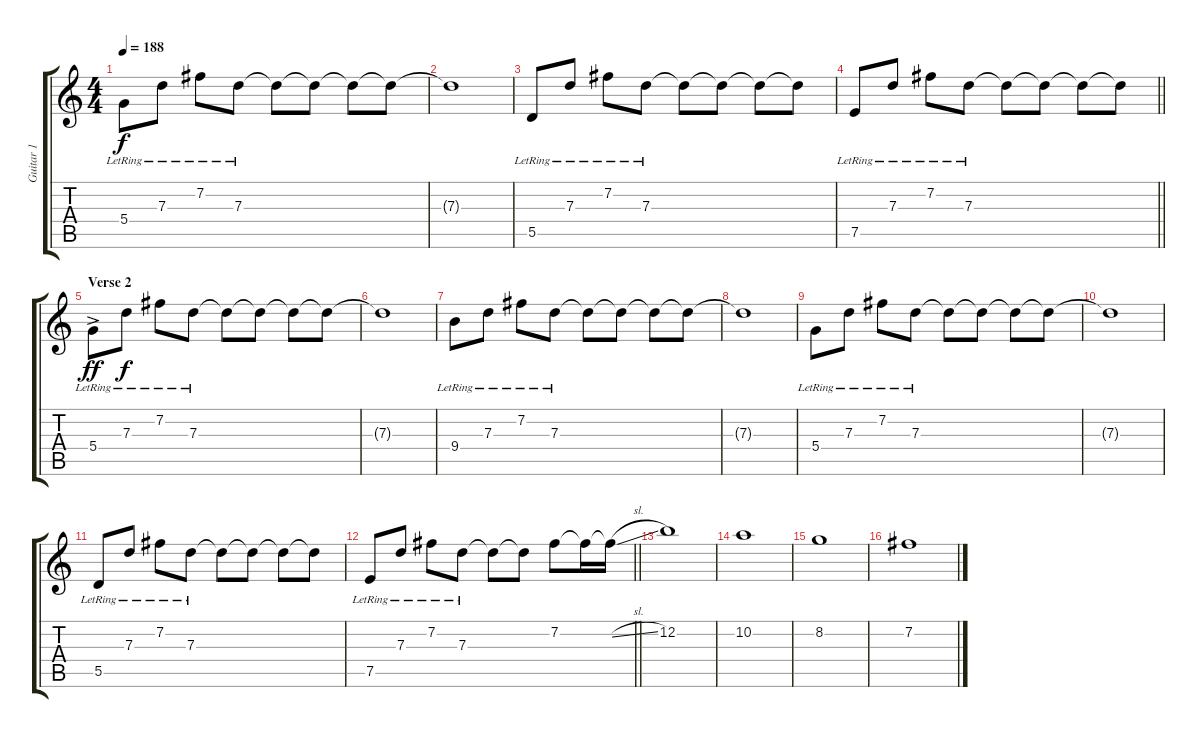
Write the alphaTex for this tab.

\track ("Guitar 1" "Guitar 1") {instrument electricguitarclean}
\staff {score tabs}
\tuning (E4 B3 G3 D3 A2 E2) {hide}
\ts (4 4)
\tempo 188
\clef g2
\ks c
5.4{lr}.8{dy f} 7.3{lr}.8 7.2{lr}.8 7.3{lr}.8 7.3{t}.8 7.3{t}.8 7.3{t}.8 7.3{t}.8 |
7.3{t}.1 |
5.5{lr}.8 7.3{lr}.8 7.2{lr}.8 7.3{lr}.8 7.3{t}.8 7.3{t}.8 7.3{t}.8 7.3{t}.8 |
\barLineRight lightlight
7.5{lr}.8 7.3{lr}.8 7.2{lr}.8 7.3{lr}.8 7.3{t}.8 7.3{t}.8 7.3{t}.8 7.3{t}.8 |
\section ("" "Verse 2")
5.4{ac lr}.8{dy ff instrument electricguitarclean} 7.3{lr}.8{dy f} 7.2{lr}.8 7.3{lr}.8 7.3{t}.8 7.3{t}.8 7.3{t}.8 7.3{t}.8 |
7.3{t}.1 |
9.4{lr}.8 7.3{lr}.8 7.2{lr}.8 7.3{lr}.8 7.3{t}.8 7.3{t}.8 7.3{t}.8 7.3{t}.8 |
7.3{t}.1 |
5.4{lr}.8 7.3{lr}.8 7.2{lr}.8 7.3{lr}.8 7.3{t}.8 7.3{t}.8 7.3{t}.8 7.3{t}.8 |
7.3{t}.1 |
5.5{lr}.8 7.3{lr}.8 7.2{lr}.8 7.3{lr}.8 7.3{t}.8 7.3{t}.8 7.3{t}.8 7.3{t}.8 |
\barLineRight lightlight
7.5{lr}.8 7.3{lr}.8 7.2{lr}.8 7.3{lr}.8 7.3{t}.8 7.3{t}.8 7.2.8{instrument distortionguitar} 7.2{t}.16 7.2{sl t}.16 |
12.2.1 |
10.2.1 |
8.2.1 |
7.2.1
